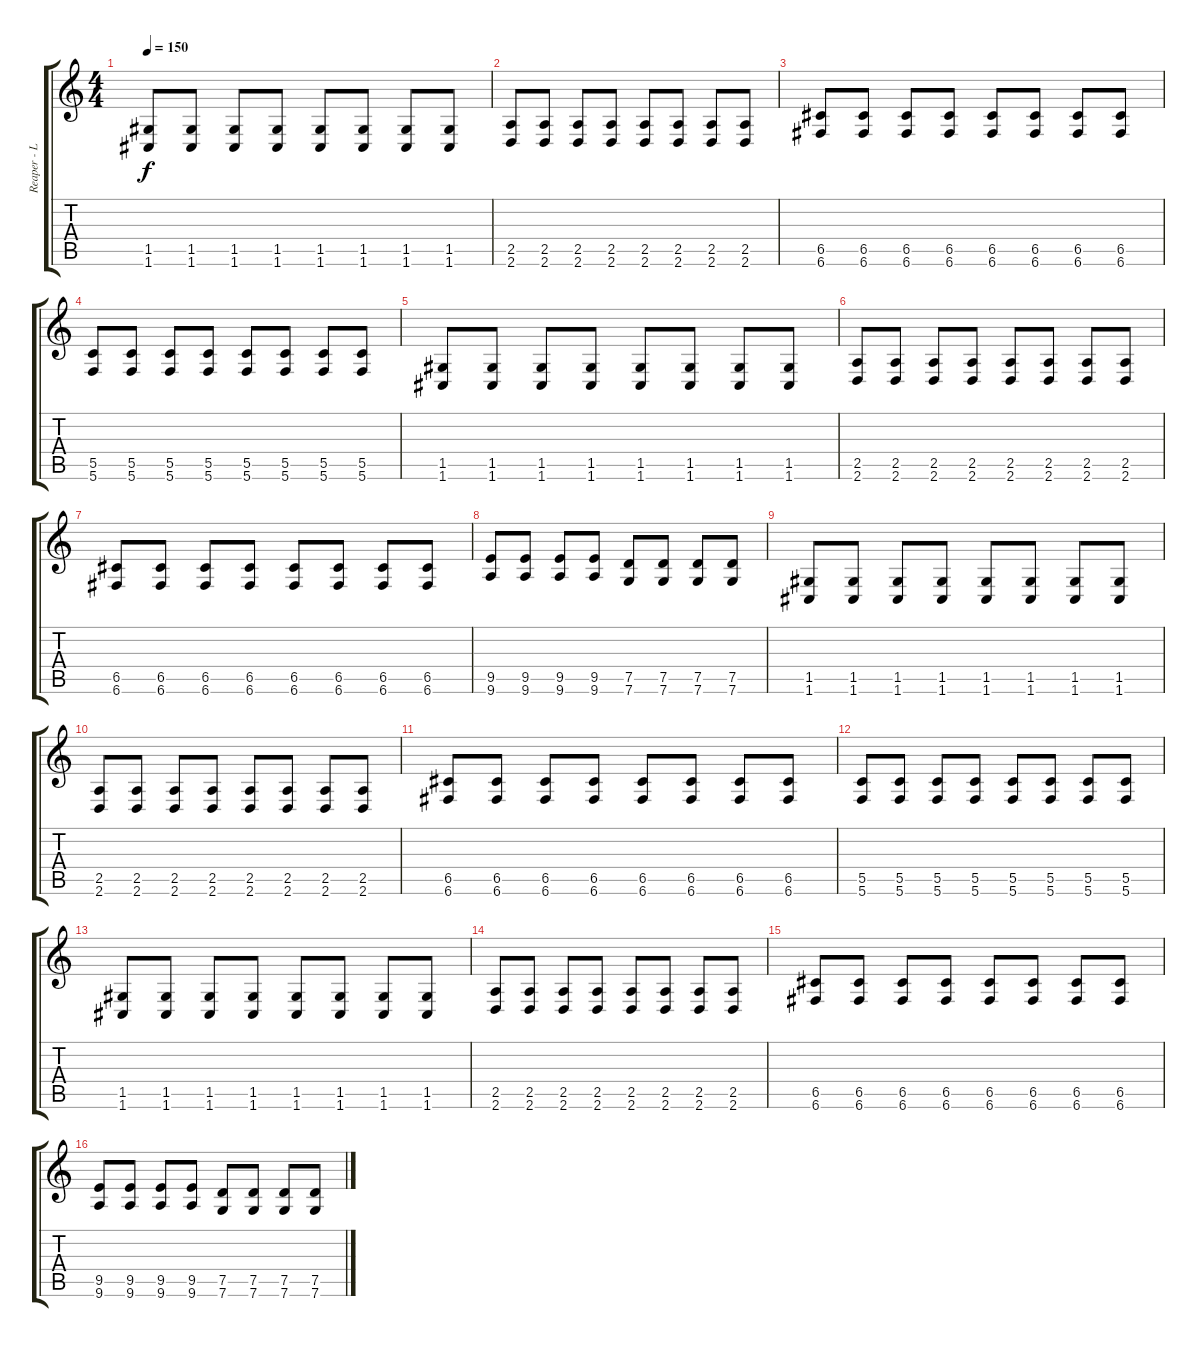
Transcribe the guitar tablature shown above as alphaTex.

\track ("Reaper - Left" "Reaper - L") {instrument overdrivenguitar}
\staff {score tabs}
\tuning (D4 A3 F3 C3 G2 C2) {hide}
\ts (4 4)
\tempo 150
\clef g2
\ks c
(1.5 1.6).8{dy f} (1.5 1.6).8 (1.5 1.6).8 (1.5 1.6).8 (1.5 1.6).8 (1.5 1.6).8 (1.5 1.6).8 (1.5 1.6).8 |
(2.5 2.6).8 (2.5 2.6).8 (2.5 2.6).8 (2.5 2.6).8 (2.5 2.6).8 (2.5 2.6).8 (2.5 2.6).8 (2.5 2.6).8 |
(6.5 6.6).8 (6.5 6.6).8 (6.5 6.6).8 (6.5 6.6).8 (6.5 6.6).8 (6.5 6.6).8 (6.5 6.6).8 (6.5 6.6).8 |
(5.5 5.6).8 (5.5 5.6).8 (5.5 5.6).8 (5.5 5.6).8 (5.5 5.6).8 (5.5 5.6).8 (5.5 5.6).8 (5.5 5.6).8 |
(1.5 1.6).8 (1.5 1.6).8 (1.5 1.6).8 (1.5 1.6).8 (1.5 1.6).8 (1.5 1.6).8 (1.5 1.6).8 (1.5 1.6).8 |
(2.5 2.6).8 (2.5 2.6).8 (2.5 2.6).8 (2.5 2.6).8 (2.5 2.6).8 (2.5 2.6).8 (2.5 2.6).8 (2.5 2.6).8 |
(6.5 6.6).8 (6.5 6.6).8 (6.5 6.6).8 (6.5 6.6).8 (6.5 6.6).8 (6.5 6.6).8 (6.5 6.6).8 (6.5 6.6).8 |
(9.5 9.6).8 (9.5 9.6).8 (9.5 9.6).8 (9.5 9.6).8 (7.5 7.6).8 (7.5 7.6).8 (7.5 7.6).8 (7.5 7.6).8 |
(1.5 1.6).8 (1.5 1.6).8 (1.5 1.6).8 (1.5 1.6).8 (1.5 1.6).8 (1.5 1.6).8 (1.5 1.6).8 (1.5 1.6).8 |
(2.5 2.6).8 (2.5 2.6).8 (2.5 2.6).8 (2.5 2.6).8 (2.5 2.6).8 (2.5 2.6).8 (2.5 2.6).8 (2.5 2.6).8 |
(6.5 6.6).8 (6.5 6.6).8 (6.5 6.6).8 (6.5 6.6).8 (6.5 6.6).8 (6.5 6.6).8 (6.5 6.6).8 (6.5 6.6).8 |
(5.5 5.6).8 (5.5 5.6).8 (5.5 5.6).8 (5.5 5.6).8 (5.5 5.6).8 (5.5 5.6).8 (5.5 5.6).8 (5.5 5.6).8 |
(1.5 1.6).8 (1.5 1.6).8 (1.5 1.6).8 (1.5 1.6).8 (1.5 1.6).8 (1.5 1.6).8 (1.5 1.6).8 (1.5 1.6).8 |
(2.5 2.6).8 (2.5 2.6).8 (2.5 2.6).8 (2.5 2.6).8 (2.5 2.6).8 (2.5 2.6).8 (2.5 2.6).8 (2.5 2.6).8 |
(6.5 6.6).8 (6.5 6.6).8 (6.5 6.6).8 (6.5 6.6).8 (6.5 6.6).8 (6.5 6.6).8 (6.5 6.6).8 (6.5 6.6).8 |
(9.5 9.6).8 (9.5 9.6).8 (9.5 9.6).8 (9.5 9.6).8 (7.5 7.6).8 (7.5 7.6).8 (7.5 7.6).8 (7.5 7.6).8
